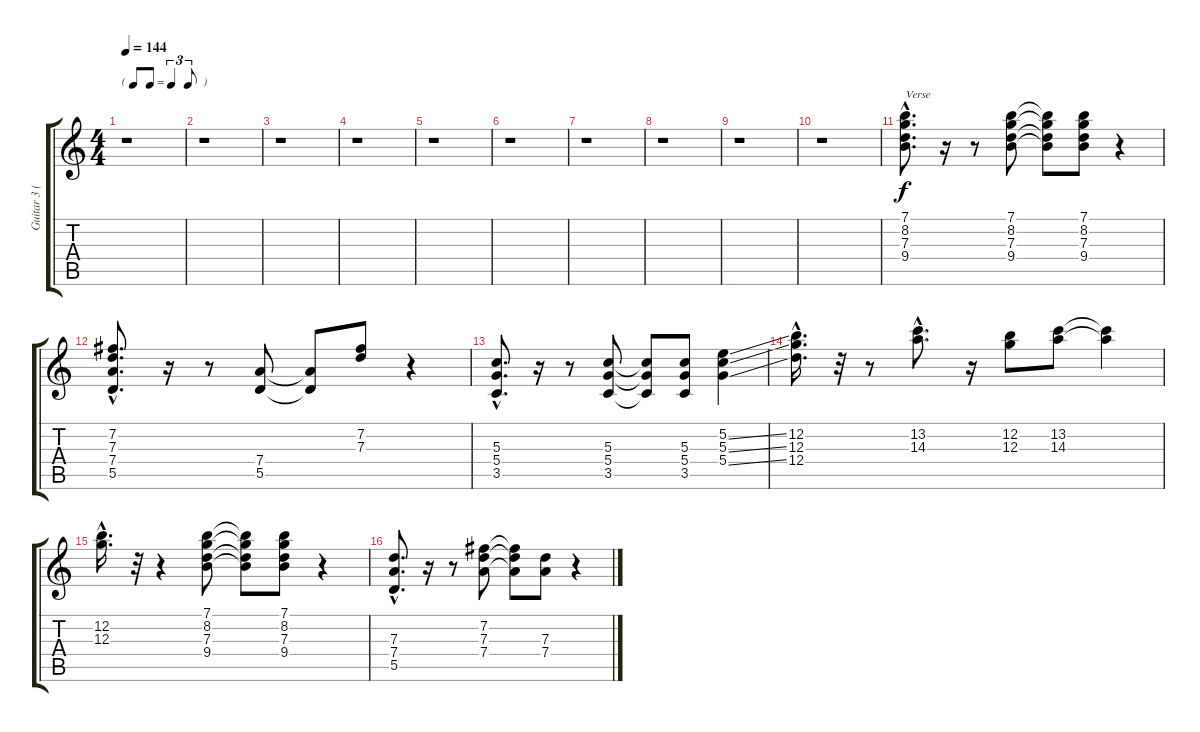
\track ("Guitar 3 (acoustic)" "Guitar 3 (") {instrument acousticguitarsteel}
\staff {score tabs}
\tuning (E4 B3 G3 D3 A2 E2) {hide}
\ts (4 4)
\tf triplet8th
\tempo 144
\clef g2
\ks c
r.1{dy f instrument acousticguitarsteel} |
r.1 |
r.1 |
r.1 |
r.1 |
r.1 |
r.1 |
r.1 |
r.1 |
r.1 |
(7.1{hac} 8.2{hac} 7.3{hac} 9.4{hac}).8{d txt "Verse"} r.16 r.8 (7.1 8.2 7.3 9.4).8 (7.1{t} 8.2{t} 7.3{t} 9.4{t}).8 (7.1 8.2 7.3 9.4).8 r.4 |
(7.2{hac} 7.3{hac} 7.4{hac} 5.5{hac}).8{d} r.16 r.8 (7.4 5.5).8 (7.4{t} 5.5{t}).8 (7.2 7.3).8 r.4 |
(5.3{hac} 5.4{hac} 3.5{hac}).8{d} r.16 r.8 (5.3 5.4 3.5).8 (5.3{t} 5.4{t} 3.5{t}).8 (5.3 5.4 3.5).8 (5.2{ss} 5.3{ss} 5.4{ss}).4 |
(12.2{hac} 12.3{hac} 12.4{hac}).16{d} r.32 r.8 (13.2{hac} 14.3{hac}).8{d} r.16 (12.2 12.3).8 (13.2 14.3).8 (13.2{t} 14.3{t}).4 |
(12.2{hac} 12.3{hac}).16{d} r.32 r.4 (7.1 8.2 7.3 9.4).8 (7.1{t} 8.2{t} 7.3{t} 9.4{t}).8 (7.1 8.2 7.3 9.4).8 r.4 |
(7.3{hac} 7.4{hac} 5.5{hac}).8{d} r.16 r.8 (7.2 7.3 7.4).8 (7.2{t} 7.3{t} 7.4{t}).8 (7.3 7.4).8 r.4
